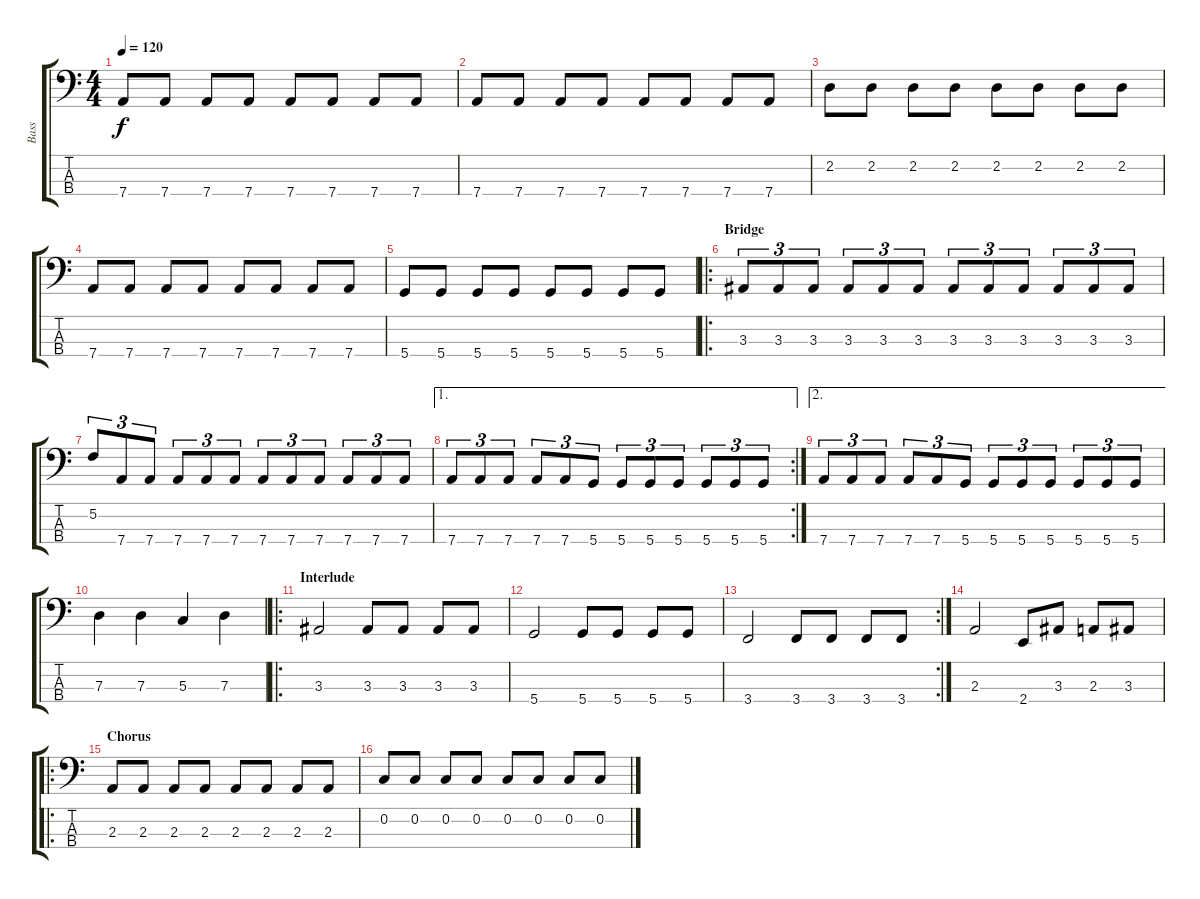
\track ("Bass" "Bass") {instrument electricbasspick}
\staff {score tabs}
\tuning (F2 C2 G1 D1) {hide}
\ts (4 4)
\tempo 120
\clef f4
\ks c
7.4.8{dy f} 7.4.8 7.4.8 7.4.8 7.4.8 7.4.8 7.4.8 7.4.8 |
7.4.8 7.4.8 7.4.8 7.4.8 7.4.8 7.4.8 7.4.8 7.4.8 |
2.2.8 2.2.8 2.2.8 2.2.8 2.2.8 2.2.8 2.2.8 2.2.8 |
7.4.8 7.4.8 7.4.8 7.4.8 7.4.8 7.4.8 7.4.8 7.4.8 |
5.4.8 5.4.8 5.4.8 5.4.8 5.4.8 5.4.8 5.4.8 5.4.8 |
\ro
\section ("" "Bridge")
3.3.8{tu (3 2)} 3.3.8{tu (3 2)} 3.3.8{tu (3 2)} 3.3.8{tu (3 2)} 3.3.8{tu (3 2)} 3.3.8{tu (3 2)} 3.3.8{tu (3 2)} 3.3.8{tu (3 2)} 3.3.8{tu (3 2)} 3.3.8{tu (3 2)} 3.3.8{tu (3 2)} 3.3.8{tu (3 2)} |
5.2.8{tu (3 2)} 7.4.8{tu (3 2)} 7.4.8{tu (3 2)} 7.4.8{tu (3 2)} 7.4.8{tu (3 2)} 7.4.8{tu (3 2)} 7.4.8{tu (3 2)} 7.4.8{tu (3 2)} 7.4.8{tu (3 2)} 7.4.8{tu (3 2)} 7.4.8{tu (3 2)} 7.4.8{tu (3 2)} |
\ae 1
\rc 2
7.4.8{tu (3 2)} 7.4.8{tu (3 2)} 7.4.8{tu (3 2)} 7.4.8{tu (3 2)} 7.4.8{tu (3 2)} 5.4.8{tu (3 2)} 5.4.8{tu (3 2)} 5.4.8{tu (3 2)} 5.4.8{tu (3 2)} 5.4.8{tu (3 2)} 5.4.8{tu (3 2)} 5.4.8{tu (3 2)} |
\ae 2
7.4.8{tu (3 2)} 7.4.8{tu (3 2)} 7.4.8{tu (3 2)} 7.4.8{tu (3 2)} 7.4.8{tu (3 2)} 5.4.8{tu (3 2)} 5.4.8{tu (3 2)} 5.4.8{tu (3 2)} 5.4.8{tu (3 2)} 5.4.8{tu (3 2)} 5.4.8{tu (3 2)} 5.4.8{tu (3 2)} |
7.3.4 7.3.4 5.3.4 7.3.4 |
\ro
\section ("" "Interlude")
3.3.2 3.3.8 3.3.8 3.3.8 3.3.8 |
5.4.2 5.4.8 5.4.8 5.4.8 5.4.8 |
\rc 2
3.4.2 3.4.8 3.4.8 3.4.8 3.4.8 |
2.3.2 2.4.8 3.3.8 2.3.8 3.3.8 |
\ro
\section ("" "Chorus")
2.3.8 2.3.8 2.3.8 2.3.8 2.3.8 2.3.8 2.3.8 2.3.8 |
0.2.8 0.2.8 0.2.8 0.2.8 0.2.8 0.2.8 0.2.8 0.2.8
